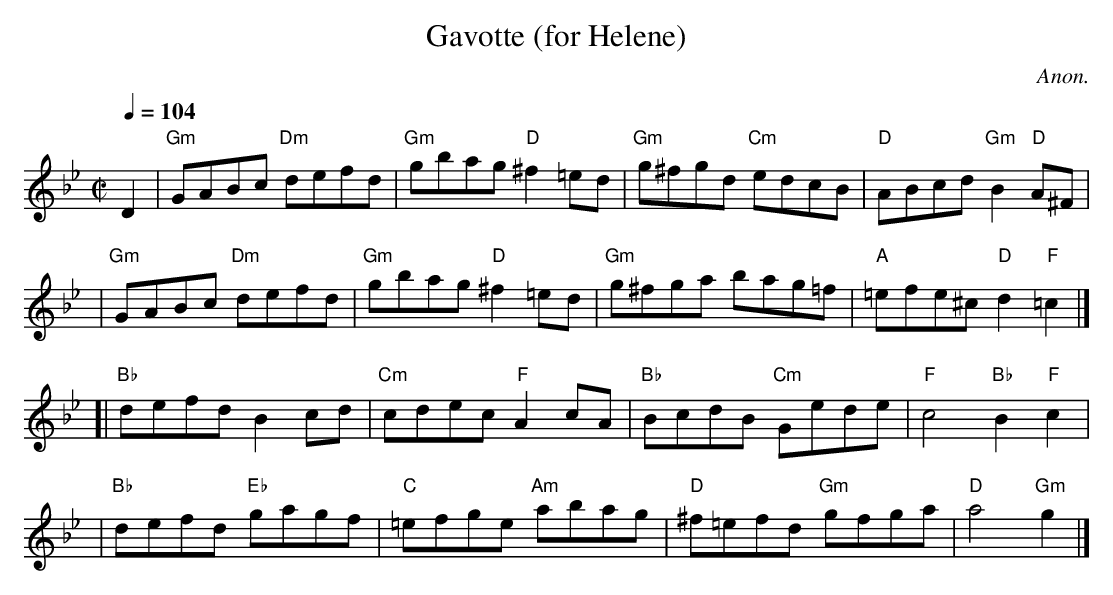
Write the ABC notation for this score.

X:1
T: Gavotte (for Helene)
C: Anon.
M: C|
L: 1/8
Q: 1/4=104
K: Gm
D2 \
| "Gm"GABc "Dm"defd | "Gm"gbag "D"^f2=ed \
| "Gm"g^fgd "Cm"edcB | "D"ABcd "Gm"B2"D"A^F |
| "Gm"GABc "Dm"defd | "Gm"gbag "D"^f2=ed \
| "Gm"g^fga bag=f | "A"=efe^c "D"d2"F"=c2 |]
[|"Bb"defd B2cd | "Cm"cdec "F"A2cA \
| "Bb"BcdB "Cm"Gede | "F"c4 "Bb"B2"F"c2 |
| "Bb"defd "Eb"gagf | "C"=efge "Am"abag \
| "D"^f=efd "Gm"gfga | "D"a4 "Gm"g2 |]
